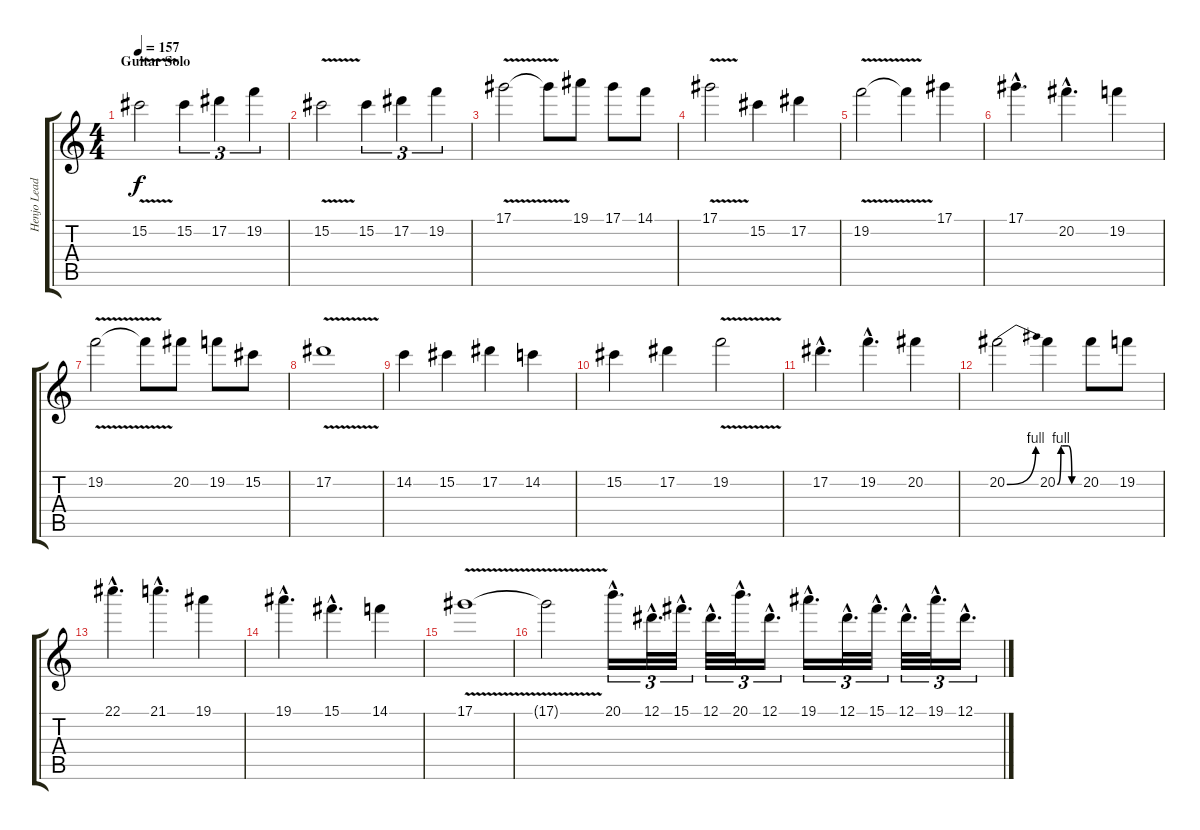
\track ("Henjo Lead" "Henjo Lead") {instrument distortionguitar}
\staff {score tabs}
\tuning (Eb4 Bb3 Gb3 Db3 Ab2 Eb2) {hide}
\ts (4 4)
\section ("" "Guitar Solo")
\tempo 157
\clef g2
\ks c
15.2{v}.2{dy f} 15.2.4{tu (3 2)} 17.2.4{tu (3 2)} 19.2.4{tu (3 2)} |
15.2{v}.2 15.2.4{tu (3 2)} 17.2.4{tu (3 2)} 19.2.4{tu (3 2)} |
17.1{v}.2 17.1{t}.8 19.1.8 17.1.8 14.1.8 |
17.1{v}.2 15.2.4 17.2.4 |
19.2{v}.2 19.2{t}.4 17.1.4 |
17.1{hac}.4{d} 20.2{hac}.4{d} 19.2.4 |
19.2{v}.2 19.2{t}.8 20.2.8 19.2.8 15.2.8 |
17.2{v}.1 |
14.2.4 15.2.4 17.2.4 14.2.4 |
15.2.4 17.2.4 19.2{v}.2 |
17.2{hac}.4{d} 19.2{hac}.4{d} 20.2.4 |
20.2{be (bend 0 0 60 4)}.2 20.2{be (custom 0 0 10 4 15 4 30 4 40 0 45 0 60 0)}.4 20.2.8 19.2.8 |
22.1{hac}.4{d} 21.1{hac}.4{d} 19.1.4 |
19.1{hac}.4{d} 15.1{hac}.4{d} 14.1.4 |
17.1{v}.1 |
17.1{t}.2 20.1{hac}.16{d tu (3 2)} 12.1{hac}.32{d tu (3 2)} 15.1{hac}.32{d tu (3 2)} 12.1{hac}.32{d tu (3 2)} 20.1{hac}.32{d tu (3 2)} 12.1{hac}.16{d tu (3 2)} 19.1{hac}.16{d tu (3 2)} 12.1{hac}.32{d tu (3 2)} 15.1{hac}.32{d tu (3 2)} 12.1{hac}.32{d tu (3 2)} 19.1{hac}.32{d tu (3 2)} 12.1{hac}.16{d tu (3 2)}
